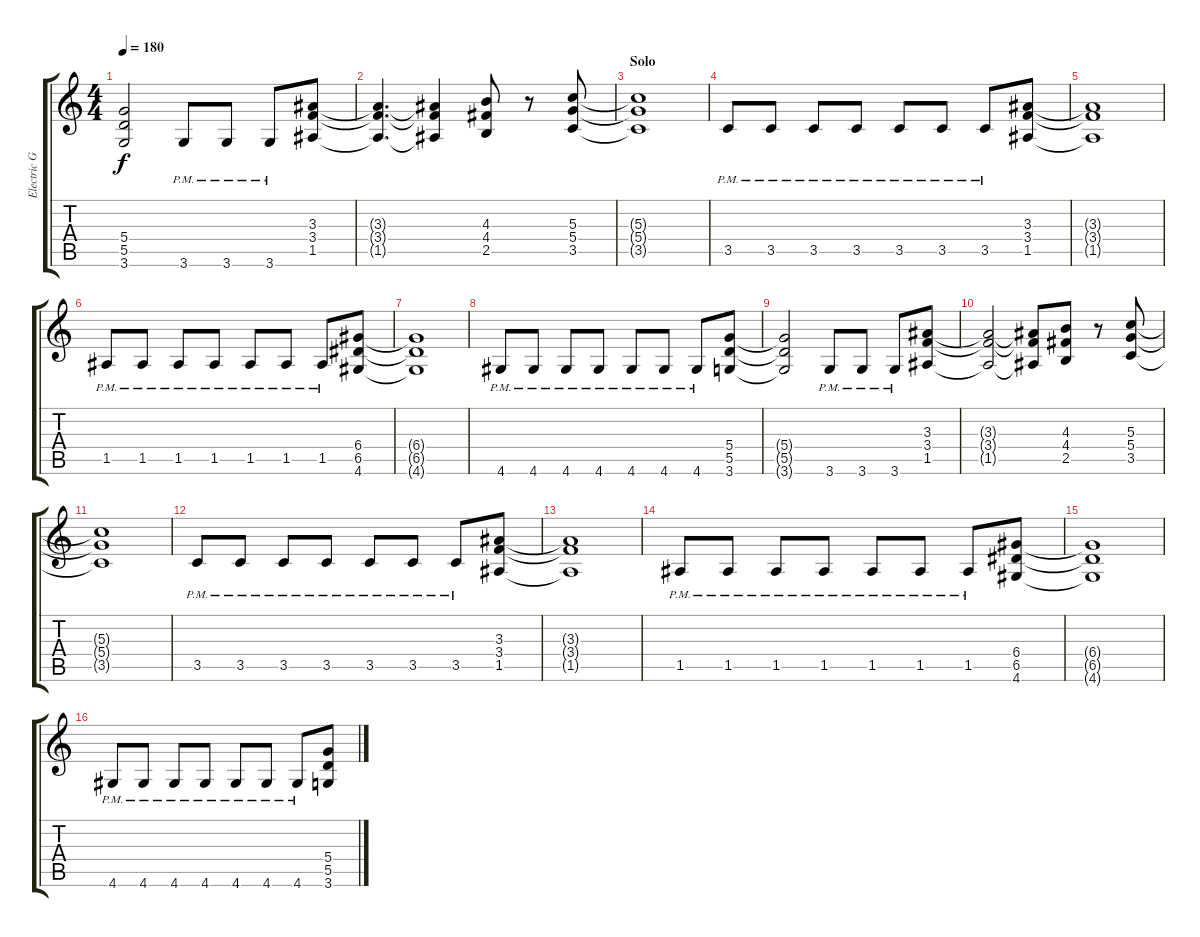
\track ("Electric Guitar (Pitrelli)" "Electric G") {instrument distortionguitar}
\staff {score tabs}
\tuning (E4 B3 G3 D3 A2 E2) {hide}
\ts (4 4)
\tempo 180
\clef g2
\ks c
(5.4{t} 5.5{t} 3.6{t}).2{dy f} 3.6{pm}.8 3.6{pm}.8 3.6{pm}.8 (3.3 3.4 1.5).8 |
(3.3{t} 3.4{t} 1.5{t}).4{d} (3.3{t} 3.4{t} 1.5{t}).4 (4.3 4.4 2.5).8 r.8 (5.3 5.4 3.5).8 |
\section ("" "Solo")
(5.3{t} 5.4{t} 3.5{t}).1 |
3.5{pm}.8 3.5{pm}.8 3.5{pm}.8 3.5{pm}.8 3.5{pm}.8 3.5{pm}.8 3.5{pm}.8 (3.3 3.4 1.5).8 |
(3.3{t} 3.4{t} 1.5{t}).1 |
1.5{pm}.8 1.5{pm}.8 1.5{pm}.8 1.5{pm}.8 1.5{pm}.8 1.5{pm}.8 1.5{pm}.8 (6.4 6.5 4.6).8 |
(6.4{t} 6.5{t} 4.6{t}).1 |
4.6{pm}.8 4.6{pm}.8 4.6{pm}.8 4.6{pm}.8 4.6{pm}.8 4.6{pm}.8 4.6{pm}.8 (5.4 5.5 3.6).8 |
(5.4{t} 5.5{t} 3.6{t}).2 3.6{pm}.8 3.6{pm}.8 3.6{pm}.8 (3.3 3.4 1.5).8 |
(3.3{t} 3.4{t} 1.5{t}).2 (3.3{t} 3.4{t} 1.5{t}).8 (4.3 4.4 2.5).8 r.8 (5.3 5.4 3.5).8 |
(5.3{t} 5.4{t} 3.5{t}).1 |
3.5{pm}.8 3.5{pm}.8 3.5{pm}.8 3.5{pm}.8 3.5{pm}.8 3.5{pm}.8 3.5{pm}.8 (3.3 3.4 1.5).8 |
(3.3{t} 3.4{t} 1.5{t}).1 |
1.5{pm}.8 1.5{pm}.8 1.5{pm}.8 1.5{pm}.8 1.5{pm}.8 1.5{pm}.8 1.5{pm}.8 (6.4 6.5 4.6).8 |
(6.4{t} 6.5{t} 4.6{t}).1 |
4.6{pm}.8 4.6{pm}.8 4.6{pm}.8 4.6{pm}.8 4.6{pm}.8 4.6{pm}.8 4.6{pm}.8 (5.4 5.5 3.6).8
